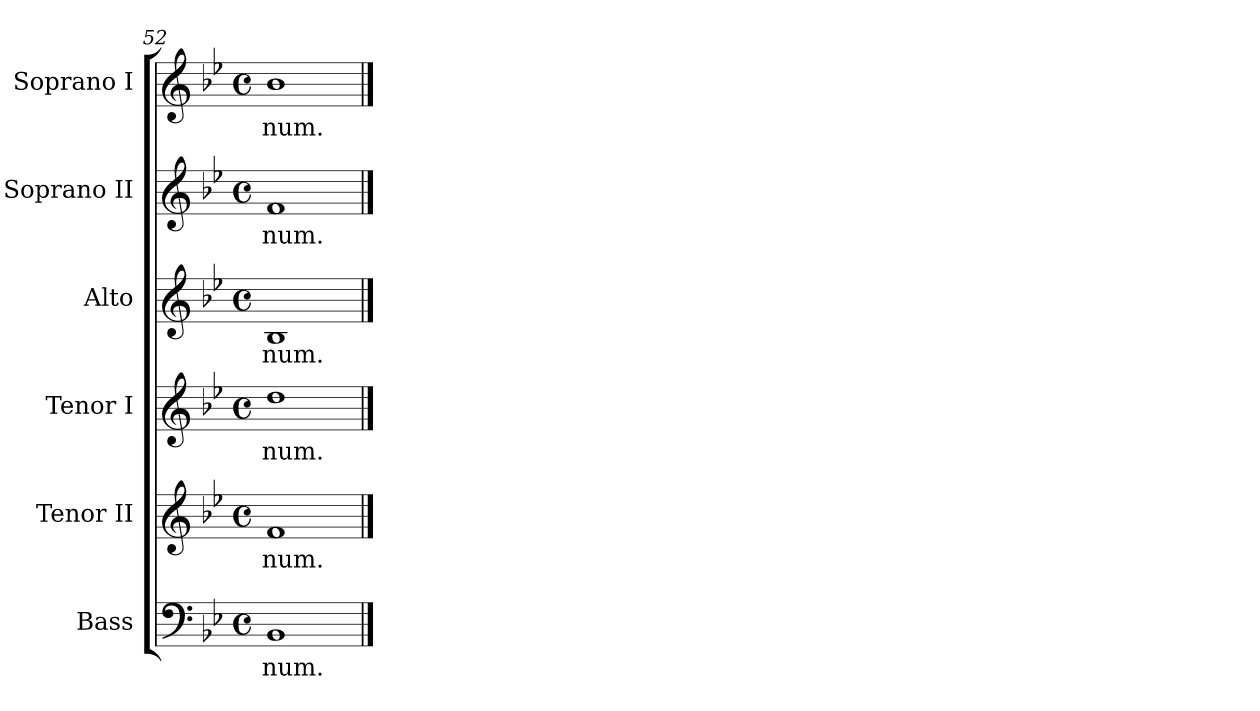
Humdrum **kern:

**kern	**text	**kern	**text	**kern	**text	**kern	**text	**kern	**text	**kern	**text
*part6	*part6	*part5	*part5	*part4	*part4	*part3	*part3	*part2	*part2	*part1	*part1
*staff6	*staff6	*staff5	*staff5	*staff4	*staff4	*staff3	*staff3	*staff2	*staff2	*staff1	*staff1
*I"Bass	*	*I"Tenor II	*	*I"Tenor I	*	*I"Alto	*	*I"Soprano II	*	*I"Soprano I	*
*I'B.	*	*I'T. II	*	*I'T. I	*	*I'A.	*	*I'S. II	*	*I'S. I	*
*clefF4	*	*clefG2	*	*clefG2	*	*clefG2	*	*clefG2	*	*clefG2	*
*	*	*ITrd7c12	*	*ITrd7c12	*	*	*	*	*	*	*
*k[b-e-]	*	*k[b-e-]	*	*k[b-e-]	*	*k[b-e-]	*	*k[b-e-]	*	*k[b-e-]	*
*B-:	*	*B-:	*	*B-:	*	*B-:	*	*B-:	*	*B-:	*
*M4/4	*	*M4/4	*	*M4/4	*	*M4/4	*	*M4/4	*	*M4/4	*
*met(c)	*	*met(c)	*	*met(c)	*	*met(c)	*	*met(c)	*	*met(c)	*
=52	=52	=52	=52	=52	=52	=52	=52	=52	=52	=52	=52
!	!LO:LY:b:color=#000000	!	!	!	!	!	!	!	!	!	!
!	!	!	!LO:LY:b:color=#000000	!	!	!	!	!	!	!	!
!	!	!	!	!	!LO:LY:b:color=#000000	!	!	!	!	!	!
!	!	!	!	!	!	!	!LO:LY:b:color=#000000	!	!	!	!
!	!	!	!	!	!	!	!	!	!LO:LY:b:color=#000000	!	!
!	!	!	!	!	!	!	!	!	!	!	!LO:LY:b:color=#000000
1BB-i	-num.	1Fi	-num.	1di	-num.	1B-i	-num.	1fi	-num.	1b-i	-num.
==	==	==	==	==	==	==	==	==	==	==	==
*-	*-	*-	*-	*-	*-	*-	*-	*-	*-	*-	*-
